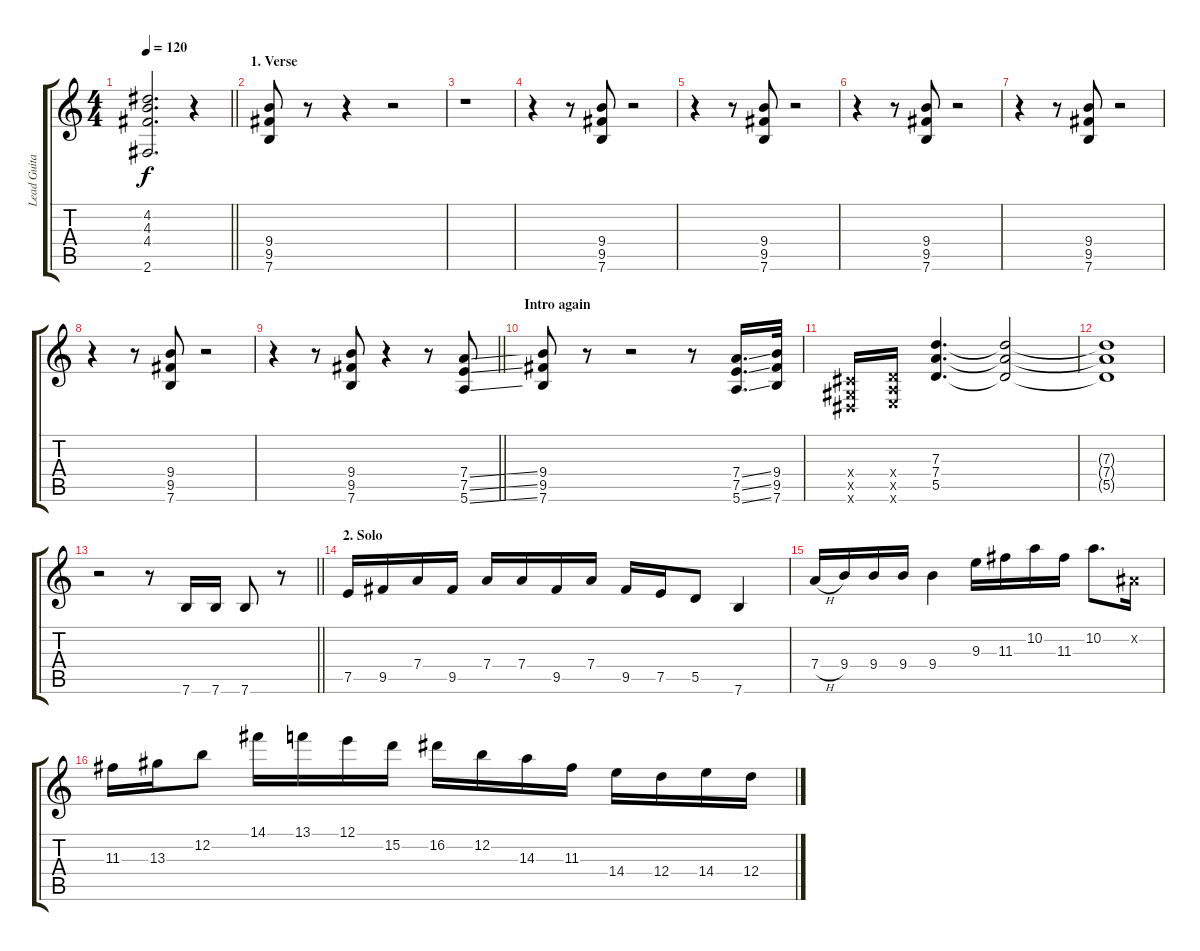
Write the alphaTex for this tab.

\track ("Lead Guitar" "Lead Guita") {instrument distortionguitar}
\staff {score tabs}
\tuning (E4 B3 G3 D3 A2 E2) {hide}
\ts (4 4)
\tempo 120
\clef g2
\barLineRight lightlight
\ks c
(4.2{t} 4.3{t} 4.4{t} 2.6{t}).2{d dy f} r.4 |
\section ("" "1. Verse")
(9.4 9.5 7.6).8 r.8 r.4 r.2 |
r.1 |
r.4 r.8 (9.4 9.5 7.6).8 r.2 |
r.4 r.8 (9.4 9.5 7.6).8 r.2 |
r.4 r.8 (9.4 9.5 7.6).8 r.2 |
r.4 r.8 (9.4 9.5 7.6).8 r.2 |
r.4 r.8 (9.4 9.5 7.6).8 r.2 |
\barLineRight lightlight
r.4 r.8 (9.4 9.5 7.6).8 r.4 r.8 (7.4{ss} 7.5{ss} 5.6{ss}).8 |
\section ("" "Intro again")
(9.4 9.5 7.6).8 r.8 r.2 r.8 (7.4{ss} 7.5{ss} 5.6{ss}).16{d} (9.4 9.5 7.6).32 |
(-1.4{x} -1.5{x} -1.6{x}).16 (0.4{x} 0.5{x} 0.6{x}).16 (7.3 7.4 5.5).4{d} (7.3{t} 7.4{t} 5.5{t}).2 |
(7.3{t} 7.4{t} 5.5{t}).1 |
\barLineRight lightlight
r.2 r.8 7.6.16 7.6.16 7.6.8 r.8 |
\section ("" "2. Solo")
7.5.16 9.5.16 7.4.16 9.5.16 7.4.16 7.4.16 9.5.16 7.4.16 9.5.16 7.5.16 5.5.8 7.6.4 |
7.4{h}.16 9.4.16 9.4.16 9.4.16 9.4.4 9.3.16 11.3.16 10.2.16 11.3.16 10.2.8{d} -1.2{x}.16 |
11.3.16 13.3.16 12.2.8 14.1.16 13.1.16 12.1.16 15.2.16 16.2.16 12.2.16 14.3.16 11.3.16 14.4.16 12.4.16 14.4.16 12.4.16
